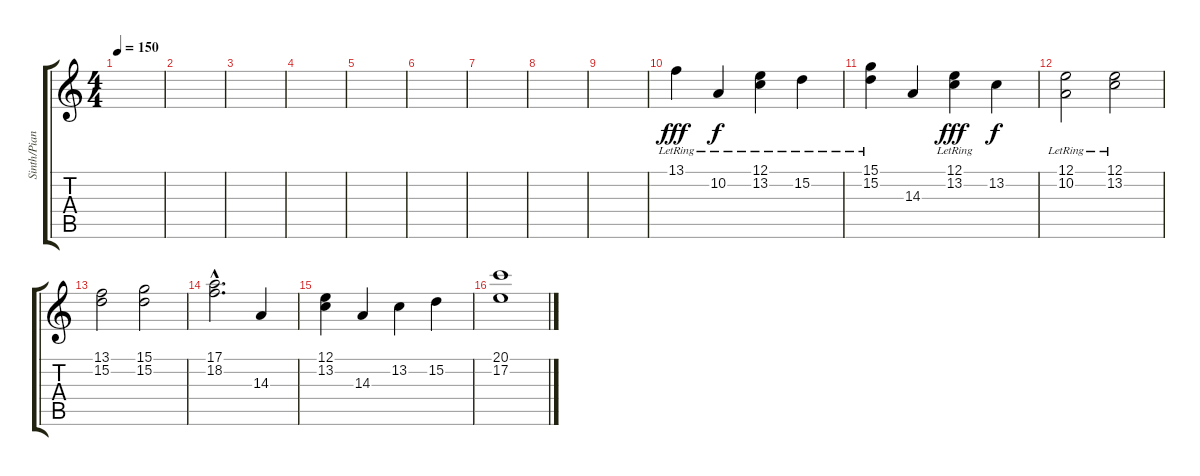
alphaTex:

\track ("Sinth/Piano" "Sinth/Pian") {instrument stringensemble1}
\staff {score tabs}
\tuning (E4 B3 G3 D3 A2 E2) {hide}
\ts (4 4)
\tempo 150
\clef g2
\ks c
|
|
|
|
|
|
|
|
|
13.1{lr}.4{dy fff instrument acousticgrandpiano} 10.2{lr}.4{dy f} (12.1 13.2{lr}).4 15.2{lr}.4 |
(15.1{lr} 15.2{lr}).4 14.3.4 (12.1{lr} 13.2{lr}).4{dy fff} 13.2.4{dy f} |
(12.1{lr} 10.2{lr}).2 (12.1{lr} 13.2{lr}).2 |
(13.1 15.2).2 (15.1 15.2).2 |
(17.1{hac} 18.2{hac}).2{d} 14.3.4 |
(12.1 13.2).4 14.3.4 13.2.4 15.2.4 |
(20.1 17.2).1
